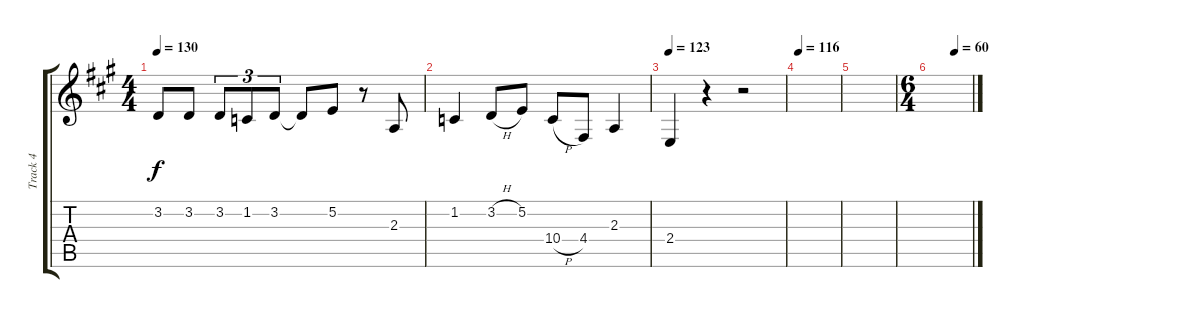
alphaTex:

\track ("Track 4" "Track 4") {instrument tenorsax}
\staff {score tabs}
\tuning (E4 B3 G3 D3 A2 E2) {hide}
\ts (4 4)
\tempo 130
\clef g2
\ks a
3.2.8{dy f} 3.2.8 3.2.8{tu (3 2)} 1.2.8{tu (3 2)} 3.2.8{tu (3 2)} 3.2{t}.8 5.2.8 r.8 2.3.8 |
1.2.4 3.2{h}.8 5.2.8 10.4{h}.8 4.4.8 2.3.4 |
\tempo 123
2.4.4 r.4 r.2 |
\tempo 116
|
|
\ts (6 4)
\tempo (60 0.5833333333333334)
